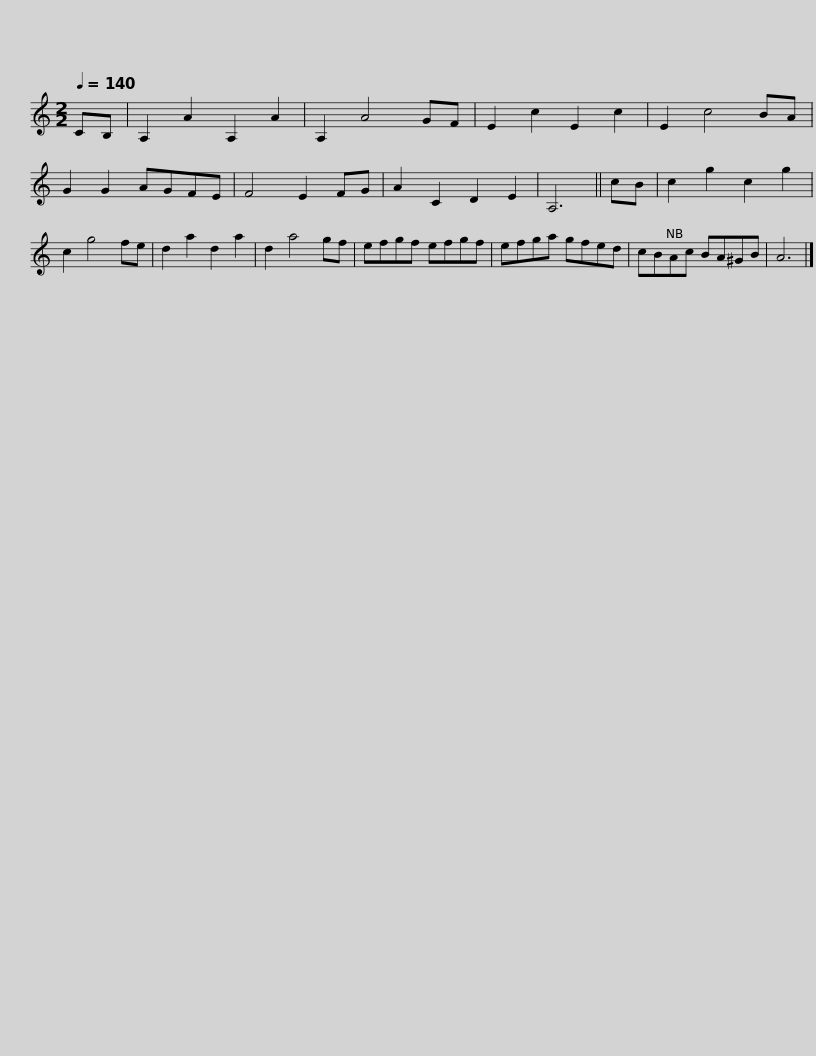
X:1
L:1/8
Q:1/4=140
M:2/2
I:linebreak $
K:C
V:1 treble
V:1
 CB, | A,2 A2 A,2 A2 | A,2 A4 GF | E2 c2 E2 c2 | E2 c4 BA | %5
 G2 G2 AGFE | F4 E2 FG | A2 C2 D2 E2 | A,6 || cB | %10
 c2 g2 c2 g2 |$ c2 g4 fe | d2 a2 d2 a2 | d2 a4 gf | efgf efgf | %15
 efga gfed | cBAc BA^GB | A6 |] %18
